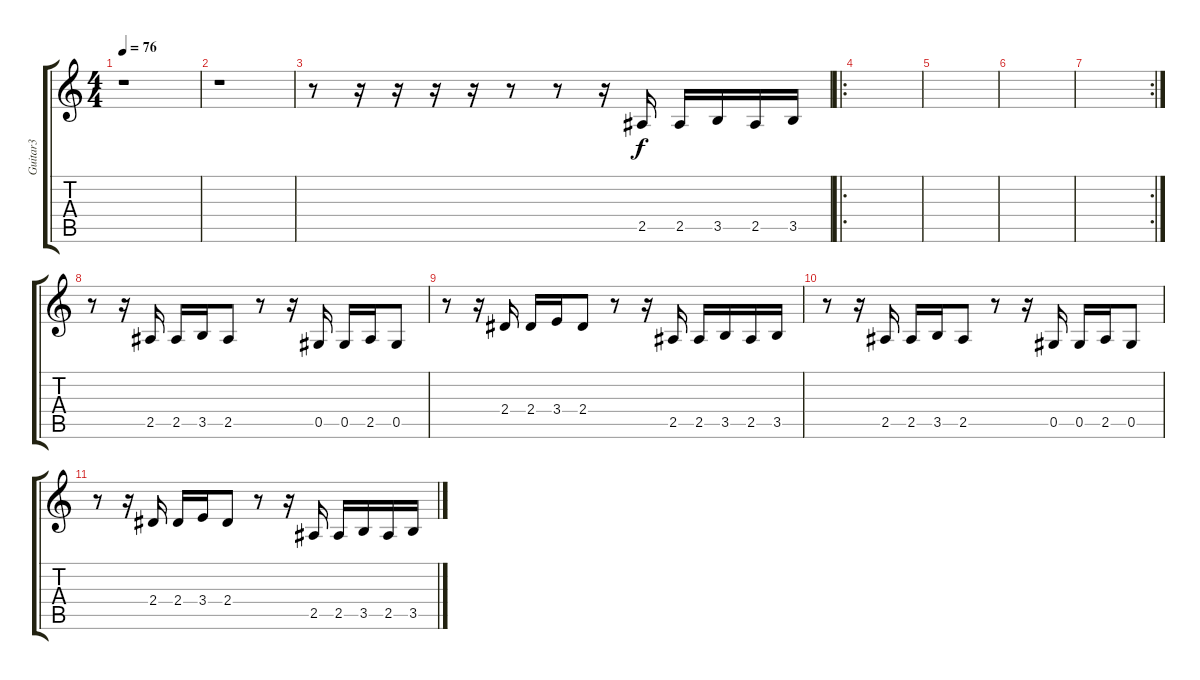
\track ("Guitar3" "Guitar3") {instrument overdrivenguitar}
\staff {score tabs}
\tuning (Eb4 Bb3 Gb3 Db3 Ab2 Db2) {hide}
\ts (4 4)
\tempo 76
\clef g2
\ks c
r.1{dy f} |
r.1 |
r.8 r.16 r.16 r.16 r.16 r.8 r.8 r.16 2.5.16 2.5.16 3.5.16 2.5.16 3.5.16 |
\ro
|
|
|
\rc 2
|
r.8 r.16 2.5.16 2.5.16 3.5.16 2.5.8 r.8 r.16 0.5.16 0.5.16 2.5.16 0.5.8 |
r.8 r.16 2.4.16 2.4.16 3.4.16 2.4.8 r.8 r.16 2.5.16 2.5.16 3.5.16 2.5.16 3.5.16 |
r.8 r.16 2.5.16 2.5.16 3.5.16 2.5.8 r.8 r.16 0.5.16 0.5.16 2.5.16 0.5.8 |
r.8 r.16 2.4.16 2.4.16 3.4.16 2.4.8 r.8 r.16 2.5.16 2.5.16 3.5.16 2.5.16 3.5.16
